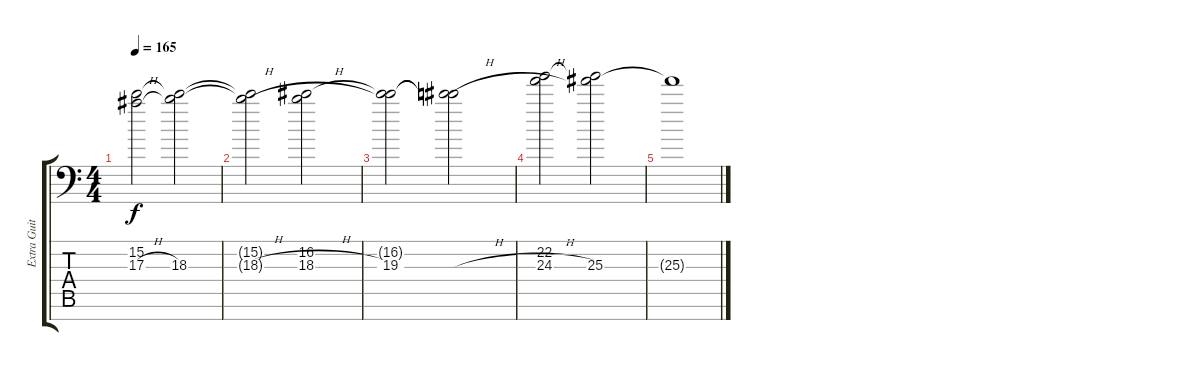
\track ("Extra Guitar" "Extra Guit") {instrument electricguitarmuted}
\staff {score tabs}
\tuning (D4 A3 F3 C3 G2 D2 A1) {hide}
\ts (4 4)
\tempo 165
\clef f4
\ks c
(15.2 17.3{h}).2{dy f} (15.2{t} 18.3).2 |
(15.2{t} 18.3{h t}).2 (16.2 18.3{h}).2 |
(16.2{t} 19.3).2 (16.2{t} 19.3{h t}).2 |
(22.2 24.3{h}).2 (22.2{t} 25.3).2 |
25.3{t}.1
